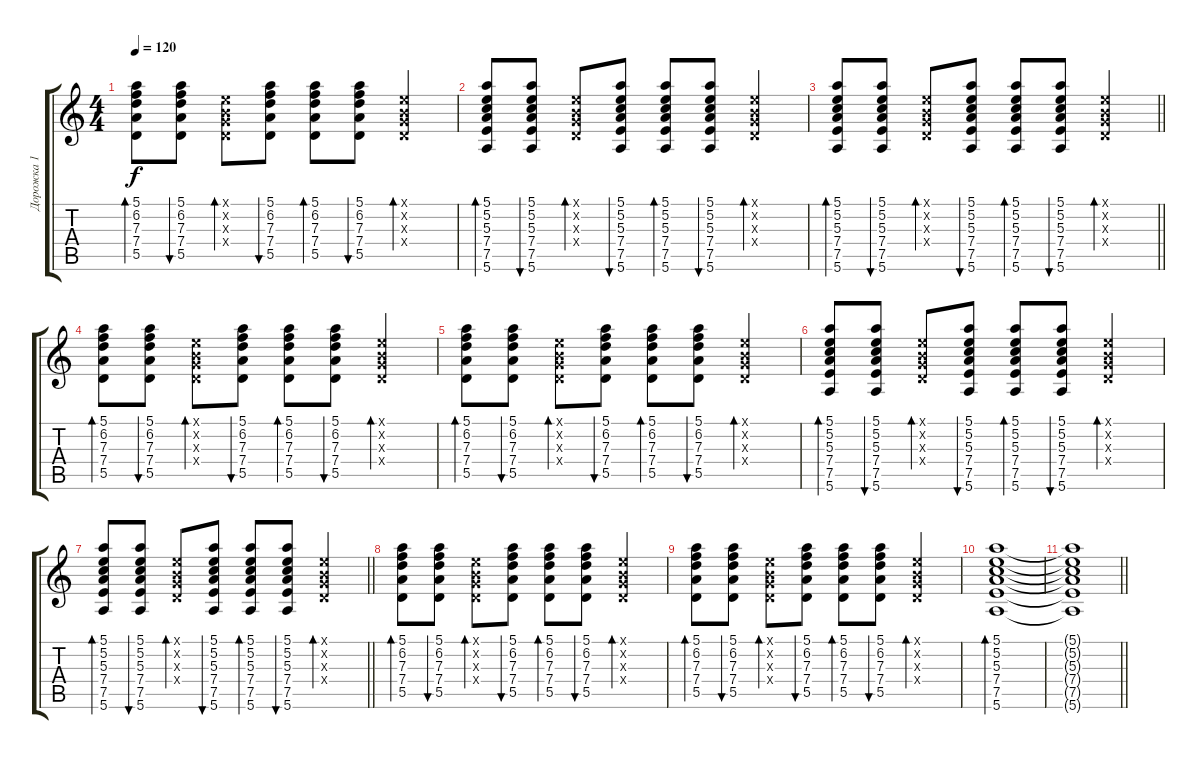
\track ("Дорожка 1" "Дорожка 1") {instrument acousticguitarsteel}
\staff {score tabs}
\tuning (E4 B3 G3 D3 A2 E2) {hide}
\ts (4 4)
\tempo 120
\clef g2
\ks c
(5.1 6.2 7.3 7.4 5.5).8{bd 30 dy f} (5.1 6.2 7.3 7.4 5.5).8{bu 30} (0.1{x} 0.2{x} 0.3{x} 0.4{x}).8{bd 30} (5.1 6.2 7.3 7.4 5.5).8{bu 30} (5.1 6.2 7.3 7.4 5.5).8{bd 30} (5.1 6.2 7.3 7.4 5.5).8{bu 30} (0.1{x} 0.2{x} 0.3{x} 0.4{x}).4{bd 30} |
(5.1 5.2 5.3 7.4 7.5 5.6).8{bd 30} (5.1 5.2 5.3 7.4 7.5 5.6).8{bu 30} (0.1{x} 0.2{x} 0.3{x} 0.4{x}).8{bd 30} (5.1 5.2 5.3 7.4 7.5 5.6).8{bu 30} (5.1 5.2 5.3 7.4 7.5 5.6).8{bd 30} (5.1 5.2 5.3 7.4 7.5 5.6).8{bu 30} (0.1{x} 0.2{x} 0.3{x} 0.4{x}).4{bd 30} |
\barLineRight lightlight
(5.1 5.2 5.3 7.4 7.5 5.6).8{bd 30} (5.1 5.2 5.3 7.4 7.5 5.6).8{bu 30} (0.1{x} 0.2{x} 0.3{x} 0.4{x}).8{bd 30} (5.1 5.2 5.3 7.4 7.5 5.6).8{bu 30} (5.1 5.2 5.3 7.4 7.5 5.6).8{bd 30} (5.1 5.2 5.3 7.4 7.5 5.6).8{bu 30} (0.1{x} 0.2{x} 0.3{x} 0.4{x}).4{bd 30} |
(5.1 6.2 7.3 7.4 5.5).8{bd 30} (5.1 6.2 7.3 7.4 5.5).8{bu 30} (0.1{x} 0.2{x} 0.3{x} 0.4{x}).8{bd 30} (5.1 6.2 7.3 7.4 5.5).8{bu 30} (5.1 6.2 7.3 7.4 5.5).8{bd 30} (5.1 6.2 7.3 7.4 5.5).8{bu 30} (0.1{x} 0.2{x} 0.3{x} 0.4{x}).4{bd 30} |
(5.1 6.2 7.3 7.4 5.5).8{bd 30} (5.1 6.2 7.3 7.4 5.5).8{bu 30} (0.1{x} 0.2{x} 0.3{x} 0.4{x}).8{bd 30} (5.1 6.2 7.3 7.4 5.5).8{bu 30} (5.1 6.2 7.3 7.4 5.5).8{bd 30} (5.1 6.2 7.3 7.4 5.5).8{bu 30} (0.1{x} 0.2{x} 0.3{x} 0.4{x}).4{bd 30} |
(5.1 5.2 5.3 7.4 7.5 5.6).8{bd 30} (5.1 5.2 5.3 7.4 7.5 5.6).8{bu 30} (0.1{x} 0.2{x} 0.3{x} 0.4{x}).8{bd 30} (5.1 5.2 5.3 7.4 7.5 5.6).8{bu 30} (5.1 5.2 5.3 7.4 7.5 5.6).8{bd 30} (5.1 5.2 5.3 7.4 7.5 5.6).8{bu 30} (0.1{x} 0.2{x} 0.3{x} 0.4{x}).4{bd 30} |
\barLineRight lightlight
(5.1 5.2 5.3 7.4 7.5 5.6).8{bd 30} (5.1 5.2 5.3 7.4 7.5 5.6).8{bu 30} (0.1{x} 0.2{x} 0.3{x} 0.4{x}).8{bd 30} (5.1 5.2 5.3 7.4 7.5 5.6).8{bu 30} (5.1 5.2 5.3 7.4 7.5 5.6).8{bd 30} (5.1 5.2 5.3 7.4 7.5 5.6).8{bu 30} (0.1{x} 0.2{x} 0.3{x} 0.4{x}).4{bd 30} |
(5.1 6.2 7.3 7.4 5.5).8{bd 30} (5.1 6.2 7.3 7.4 5.5).8{bu 30} (0.1{x} 0.2{x} 0.3{x} 0.4{x}).8{bd 30} (5.1 6.2 7.3 7.4 5.5).8{bu 30} (5.1 6.2 7.3 7.4 5.5).8{bd 30} (5.1 6.2 7.3 7.4 5.5).8{bu 30} (0.1{x} 0.2{x} 0.3{x} 0.4{x}).4{bd 30} |
(5.1 6.2 7.3 7.4 5.5).8{bd 30} (5.1 6.2 7.3 7.4 5.5).8{bu 30} (0.1{x} 0.2{x} 0.3{x} 0.4{x}).8{bd 30} (5.1 6.2 7.3 7.4 5.5).8{bu 30} (5.1 6.2 7.3 7.4 5.5).8{bd 30} (5.1 6.2 7.3 7.4 5.5).8{bu 30} (0.1{x} 0.2{x} 0.3{x} 0.4{x}).4{bd 30} |
(5.1 5.2 5.3 7.4 7.5 5.6).1{bd 60} |
\barLineRight lightlight
(5.1{t} 5.2{t} 5.3{t} 7.4{t} 7.5{t} 5.6{t}).1
